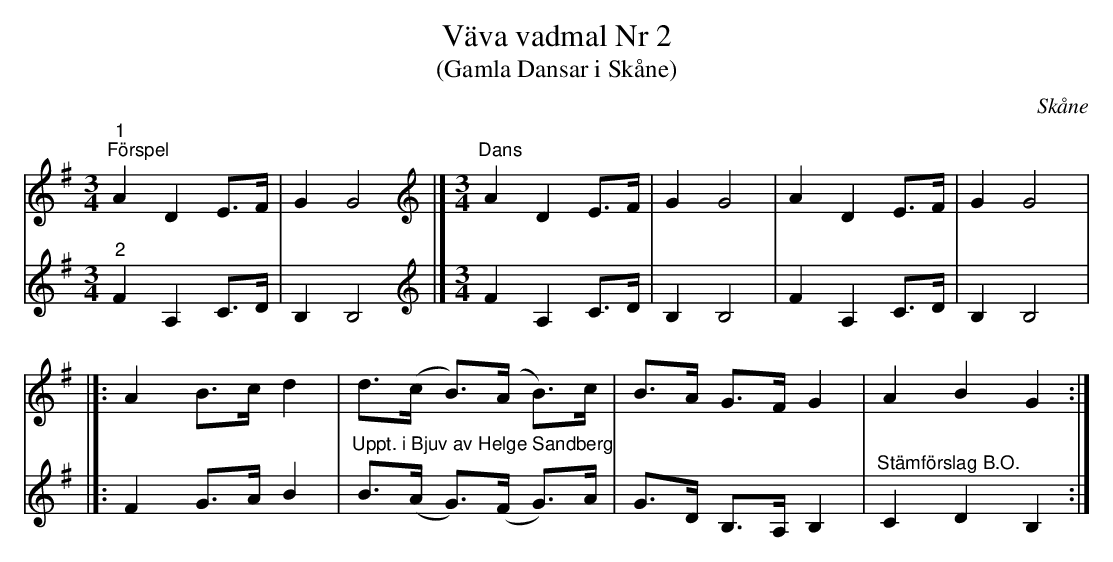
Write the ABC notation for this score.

X:1
T:Väva vadmal Nr 2
T:(Gamla Dansar i Skåne)
O:Skåne
L:1/8
M:3/4
K:G
V:1
"^1""^Förspel" A2 D2 E>F | G2 G4 |][K:G][M:3/4][K:treble]"^Dans" A2 D2 E>F | G2 G4 | A2 D2 E>F | G2 G4 |]:
A2 B>c d2 | d>(c B>)(A B>)c | B>A G>F G2 | A2 B2 G2 :|
V:2
"^2" F2 A,2 C>D | B,2 B,4 |][K:G][M:3/4][K:treble] F2 A,2 C>D | B,2 B,4 | F2 A,2 C>D | B,2 B,4 |]:
F2 G>A B2 |"^Uppt. i Bjuv av Helge Sandberg" B>(A G>)(F G>)A | G>D B,>A, B,2 | "^Stämförslag B.O." C2 D2 B,2 :|
